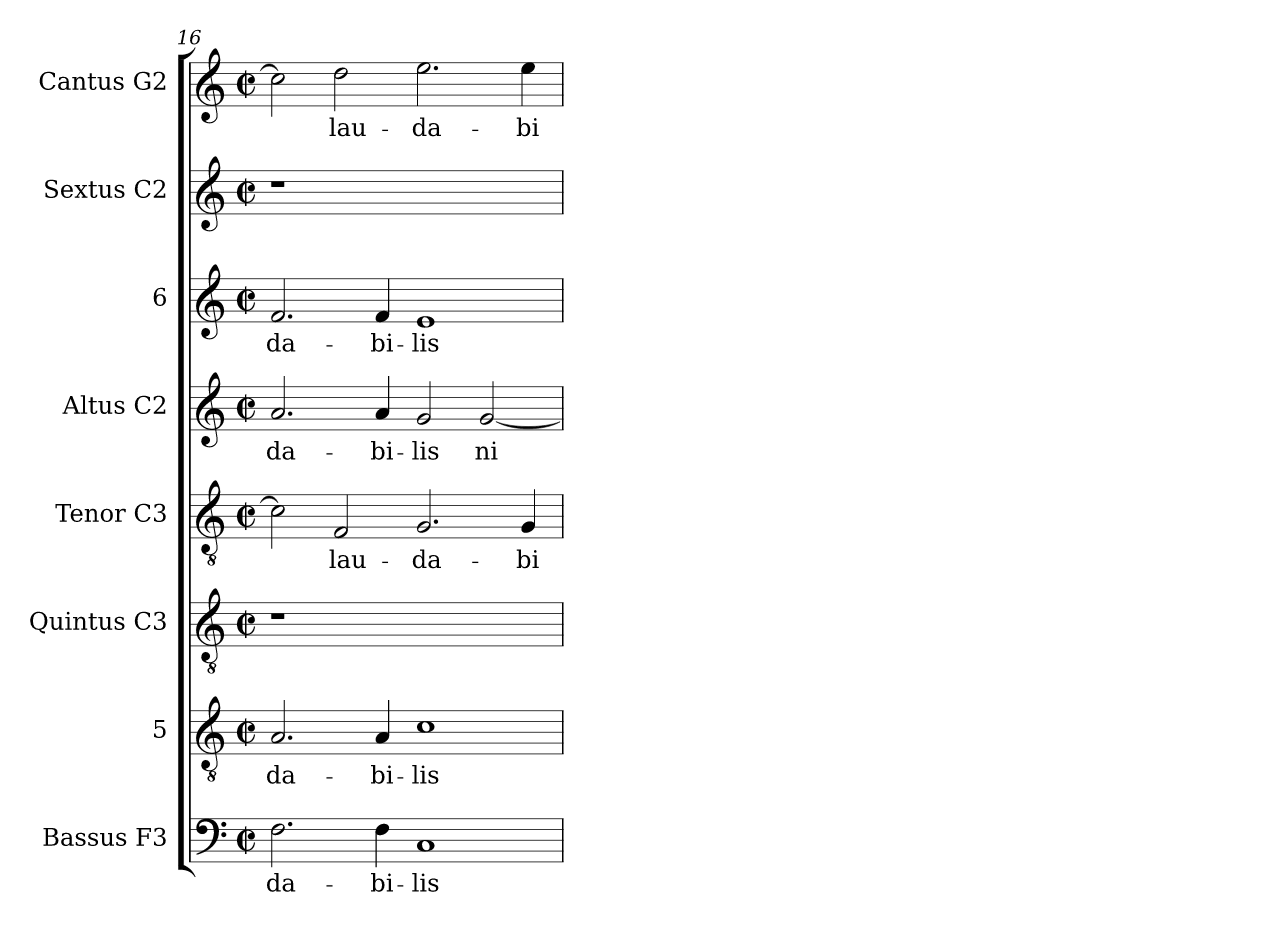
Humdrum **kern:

**kern	**text	**kern	**text	**kern	**kern	**text	**kern	**text	**kern	**text	**kern	**kern	**text
*part8	*part8	*part7	*part7	*part6	*part5	*part5	*part4	*part4	*part3	*part3	*part2	*part1	*part1
*staff8	*staff8	*staff7	*staff7	*staff6	*staff5	*staff5	*staff4	*staff4	*staff3	*staff3	*staff2	*staff1	*staff1
*I"Bassus  F3	*	*I"5	*	*I"Quintus  C3	*I"Tenor  C3	*	*I"Altus  C2	*	*I"6	*	*I"Sextus  C2	*I"Cantus  G2	*
*I'B	*	*	*	*	*I'T	*	*I'A	*	*	*	*	*I'C	*
!!LO:PB:g=z
*clefF4	*	*clefGv2	*	*clefGv2	*clefGv2	*	*clefG2	*	*clefG2	*	*clefG2	*clefG2	*
*k[]	*	*k[]	*	*k[]	*k[]	*	*k[]	*	*k[]	*	*k[]	*k[]	*
*C:	*	*C:	*	*C:	*C:	*	*C:	*	*C:	*	*C:	*C:	*
*M2/2	*	*M2/2	*	*M2/2	*M2/2	*	*M2/2	*	*M2/2	*	*M2/2	*M2/2	*
*met(c|)	*	*met(c|)	*	*met(c|)	*met(c|)	*	*met(c|)	*	*met(c|)	*	*met(c|)	*met(c|)	*
=16	=16	=16	=16	=16	=16	=16	=16	=16	=16	=16	=16	=16	=16
!	!LO:LY:b:cj	!	!LO:LY:b:cj	!	!	!LO:LY:b:cj	!	!LO:LY:b:cj	!	!LO:LY:b:cj	!	!	!LO:LY:b:cj
2.F\	-da-	2.A/	-da-	1r	2c\]	.	2.a/	-da-	2.f/	-da-	1r	2cc\]	.
!	!	!	!	!	!	!LO:LY:b:cj	!	!	!	!	!	!	!LO:LY:b:cj
.	.	.	.	.	2F/	lau-	.	.	.	.	.	2dd\	lau-
!	!LO:LY:b:cj	!	!LO:LY:b:cj	!	!	!	!	!LO:LY:b:cj	!	!LO:LY:b:cj	!	!	!
4F\	-bi-	4A/	-bi-	.	.	.	4a/	-bi-	4f/	-bi-	.	.	.
!	!LO:LY:b:cj	!	!LO:LY:b:cj	!	!	!LO:LY:b:cj	!	!LO:LY:b:cj	!	!LO:LY:b:cj	!	!	!LO:LY:b:cj
1C	-lis	1c	-lis	1ryy	2.G/	-da-	2g/	-lis	1e	-lis	1ryy	2.ee\	-da-
!	!	!	!	!	!	!	!	!LO:LY:b:cj	!	!	!	!	!
.	.	.	.	.	.	.	[<2g/	ni-	.	.	.	.	.
!	!	!	!	!	!	!LO:LY:b:cj	!	!	!	!	!	!	!LO:LY:b:cj
.	.	.	.	.	4G/	-bi-	.	.	.	.	.	4ee\	-bi-
=	=	=	=	=	=	=	=	=	=	=	=	=	=
*-	*-	*-	*-	*-	*-	*-	*-	*-	*-	*-	*-	*-	*-
